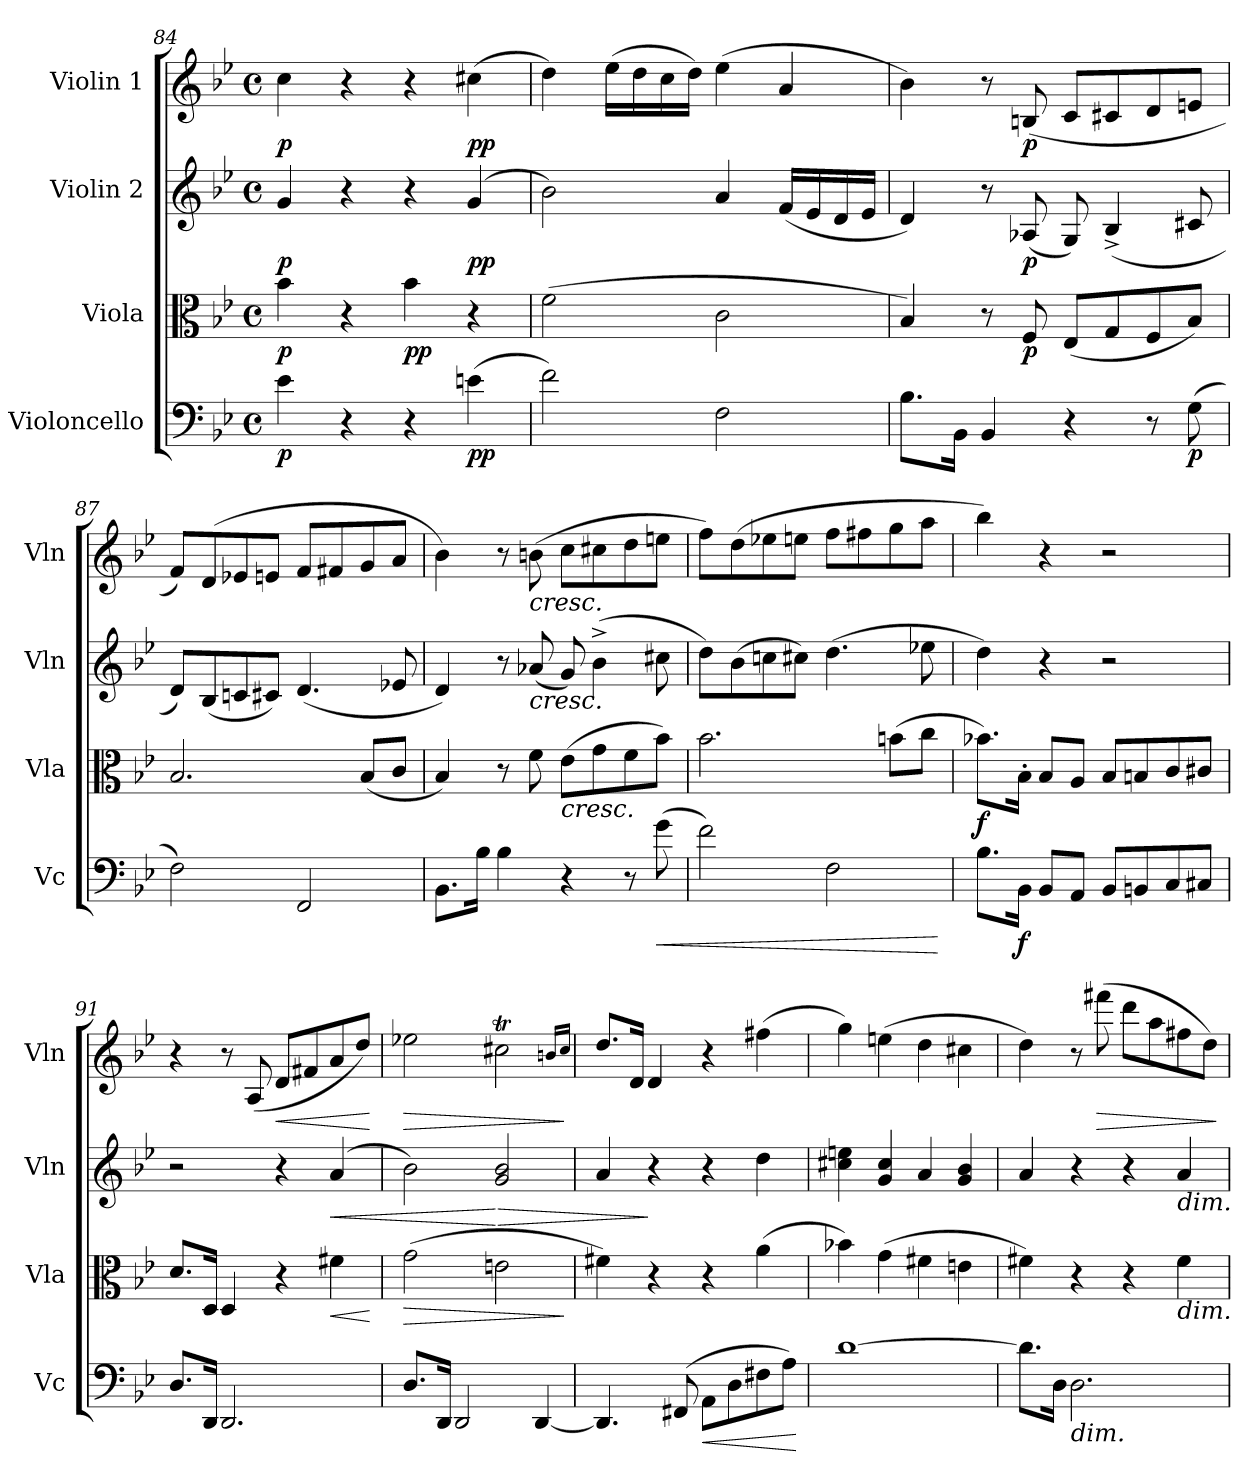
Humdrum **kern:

**kern	**dynam	**kern	**dynam	**kern	**dynam	**kern	**dynam
*part4	*part4	*part3	*part3	*part2	*part2	*part1	*part1
*staff4	*staff4	*staff3	*staff3	*staff2	*staff2	*staff1	*staff1
*I"Violoncello	*	*I"Viola	*	*I"Violin 2	*	*I"Violin 1	*
*I'Vc	*	*I'Vla	*	*I'Vln	*	*I'Vln	*
*clefF4	*	*clefC3	*	*clefG2	*	*clefG2	*
*k[b-e-]	*	*k[b-e-]	*	*k[b-e-]	*	*k[b-e-]	*
*M4/4	*	*M4/4	*	*M4/4	*	*M4/4	*
*met(c)	*	*met(c)	*	*met(c)	*	*met(c)	*
=84	=84	=84	=84	=84	=84	=84	=84
!	!LO:DY:b	!	!LO:DY:b	!	!LO:DY:b	!	!LO:DY:b
4e-\	p	4b-\	p	4g/	p	4cc\	p
4r	.	4r	.	4r	.	4r	.
!	!	!	!LO:DY:b	!	!	!	!
4r	.	4b-\	pp	4r	.	4r	.
!	!LO:DY:b	!	!	!	!LO:DY:b	!	!LO:DY:b
(4en\	pp	4r	.	(4g/	pp	(4cc#X\	pp
!!LO:PB:g=z
=85	=85	=85	=85	=85	=85	=85	=85
2f\)	.	(2f\	.	2b-\)	.	4dd\)	.
.	.	.	.	.	.	(16ee-\LL	.
.	.	.	.	.	.	16dd\	.
.	.	.	.	.	.	16cc\	.
.	.	.	.	.	.	16dd\JJ)	.
2F\	.	2c\	.	4a/	.	(4ee-\	.
.	.	.	.	(16f/LL	.	4a/	.
.	.	.	.	16e-/	.	.	.
.	.	.	.	16d/	.	.	.
.	.	.	.	16e-/JJ	.	.	.
=86	=86	=86	=86	=86	=86	=86	=86
8.B-\L	.	4B-/)	.	4d/)	.	4b-\)	.
16BB-\Jk	.	.	.	.	.	.	.
4BB-/	.	8r	.	8r	.	8r	.
!	!	!	!LO:DY:b	!	!LO:DY:b	!	!LO:DY:b
.	.	8F/	p	(8A-X/	p	(8Bn/	p
4r	.	(8E-/L	.	8G/)	.	8c/L	.
.	.	8G/	.	(4B-^/	.	8c#X/	.
8r	.	8F/	.	.	.	8d/	.
!	!LO:DY:b	!	!	!	!	!	!
(8G\	p	8B-/J)	.	8c#X/	.	8en/J	.
=87	=87	=87	=87	=87	=87	=87	=87
2F\)	.	2.B-/	.	8d/L)	.	8f/L)	.
.	.	.	.	(8B-/	.	(8d/	.
.	.	.	.	8cn/	.	8e-X/	.
.	.	.	.	8c#X/J)	.	8en/J	.
2FF/	.	.	.	(4.d/	.	8f/L	.
.	.	.	.	.	.	8f#X/	.
.	.	(8B-/L	.	.	.	8g/	.
.	.	8c/J	.	8e-X/	.	8a/J	.
=88	=88	=88	=88	=88	=88	=88	=88
8.BB-\L	.	4B-/)	.	4d/)	.	4b-\)	.
16B-\Jk	.	.	.	.	.	.	.
4B-\	.	8r	.	8r	.	8r	.
!	!	!	!	!	!	!LO:TX:b:i:t=cresc.	!
!	!	!	!	!LO:TX:b:i:t=cresc.	!	!	!
.	.	8f\	.	(8a-X/	.	(8bn\	.
!	!	!LO:TX:b:i:t=cresc.	!	!	!	!	!
4r	.	(8e-\L	.	8g/)	.	8cc\L	.
.	.	8g\	.	(4b-^\	.	8cc#X\	.
8r	.	8f\	.	.	.	8dd\	.
!	!LO:HP:b	!	!	!	!	!	!
(8g\	<	8b-\J)	.	8cc#X\	.	8een\J	.
!!LO:LB:g=z
=89	=89	=89	=89	=89	=89	=89	=89
2f\)	.	2.b-\	.	8dd\L)	.	8ff\L)	.
.	.	.	.	(8b-\	.	(8dd\	.
.	.	.	.	8ccn\	.	8ee-X\	.
.	.	.	.	8cc#X\J)	.	8een\J	.
2F\	.	.	.	(4.dd\	.	8ff\L	.
.	.	.	.	.	.	8ff#X\	.
.	.	(8bn\L	.	.	.	8gg\	.
.	.	8cc\J	.	8ee-X\	.	8aa\J	.
.	[	.	.	.	.	.	.
=90	=90	=90	=90	=90	=90	=90	=90
!	!	!	!LO:DY:b	!	!	!	!
8.B-\L	.	8.b-X\L)	f	4dd\)	.	4bb-\)	.
!	!LO:DY:b	!	!	!	!	!	!
16BB-\Jk	f	16B-'\Jk	.	.	.	.	.
8BB-/L	.	8B-/L	.	4r	.	4r	.
8AA/J	.	8A/J	.	.	.	.	.
8BB-/L	.	8B-/L	.	2r	.	2r	.
8BBn/	.	8Bn/	.	.	.	.	.
8C/	.	8c/	.	.	.	.	.
8C#X/J	.	8c#X/J	.	.	.	.	.
=91	=91	=91	=91	=91	=91	=91	=91
8.D/L	.	8.d/L	.	2r	.	4r	.
16DD/Jk	.	16D/Jk	.	.	.	.	.
2.DD/	.	4D/	.	.	.	8r	.
.	.	.	.	.	.	(8A/	.
!	!	!	!	!	!	!	!LO:HP:b
.	.	4r	.	4r	.	8d/L	<
.	.	.	.	.	.	8f#X/	.
!	!	!	!LO:HP:b	!	!LO:HP:b	!	!
.	.	4f#X\	<	(4a/	<	8a/	.
.	.	.	.	.	.	8dd/J)	.
.	.	.	[	.	.	.	[
=92	=92	=92	=92	=92	=92	=92	=92
!	!	!	!LO:HP:b	!	!	!	!LO:HP:b
8.D/L	.	(2g\	>	2b-\)	.	2ee-X\	>
16DD/Jk	.	.	.	.	.	.	.
2DD/	.	.	.	.	.	.	.
!	!	!	!	!	!LO:HP:n=1:b	!	!
.	.	2en\	.	2g/ 2b-/	[ >	2cc#Xt\	.
[4DD/	.	.	.	.	.	.	.
.	.	.	.	.	.	16qbn/LL	.
.	.	.	.	.	.	16qcc#/JJ	.
.	.	.	]	.	.	.	]
=93	=93	=93	=93	=93	=93	=93	=93
4.DD/]	.	4f#X\)	.	4a/	.	8.dd/L	.
.	.	.	.	.	.	16d/Jk	.
.	.	4r	.	4r	]	4d/	.
(8FF#X/	.	.	.	.	.	.	.
!	!LO:HP:b	!	!	!	!	!	!
8AA\L	<	4r	.	4r	.	4r	.
8D\	.	.	.	.	.	.	.
8F#X\	.	(4a\	.	4dd\	.	(4ff#X\	.
8A\J)	.	.	.	.	.	.	.
.	[	.	.	.	.	.	.
!!LO:LB:g=z
=94	=94	=94	=94	=94	=94	=94	=94
[1d	.	4b-X\)	.	4cc#X\ 4een\	.	4gg\)	.
.	.	(4g\	.	4g/ 4cc#/	.	(4een\	.
.	.	4f#X\	.	4a/	.	4dd\	.
.	.	4en\	.	4g/ 4b-/	.	4cc#X\	.
=95	=95	=95	=95	=95	=95	=95	=95
8.d\L]	.	4f#X\)	.	4a/	.	4dd\)	.
16D\Jk	.	.	.	.	.	.	.
!LO:TX:b:i:t=dim.	!	!	!	!	!	!	!
2.D\	.	4r	.	4r	.	8r	.
!	!	!	!	!	!	!	!LO:HP:b
.	.	.	.	.	.	(8fff#X\	>
.	.	4r	.	4r	.	8ddd\L	.
.	.	.	.	.	.	8aa\	.
!	!	!	!	!LO:TX:b:i:t=dim.	!	!	!
!	!	!LO:TX:b:i:t=dim.	!	!	!	!	!
.	.	4f#\	.	4a/	.	8ff#X\	.
.	.	.	.	.	.	8dd\J)	.
.	.	.	.	.	.	.	]
=	=	=	=	=	=	=	=
*-	*-	*-	*-	*-	*-	*-	*-
